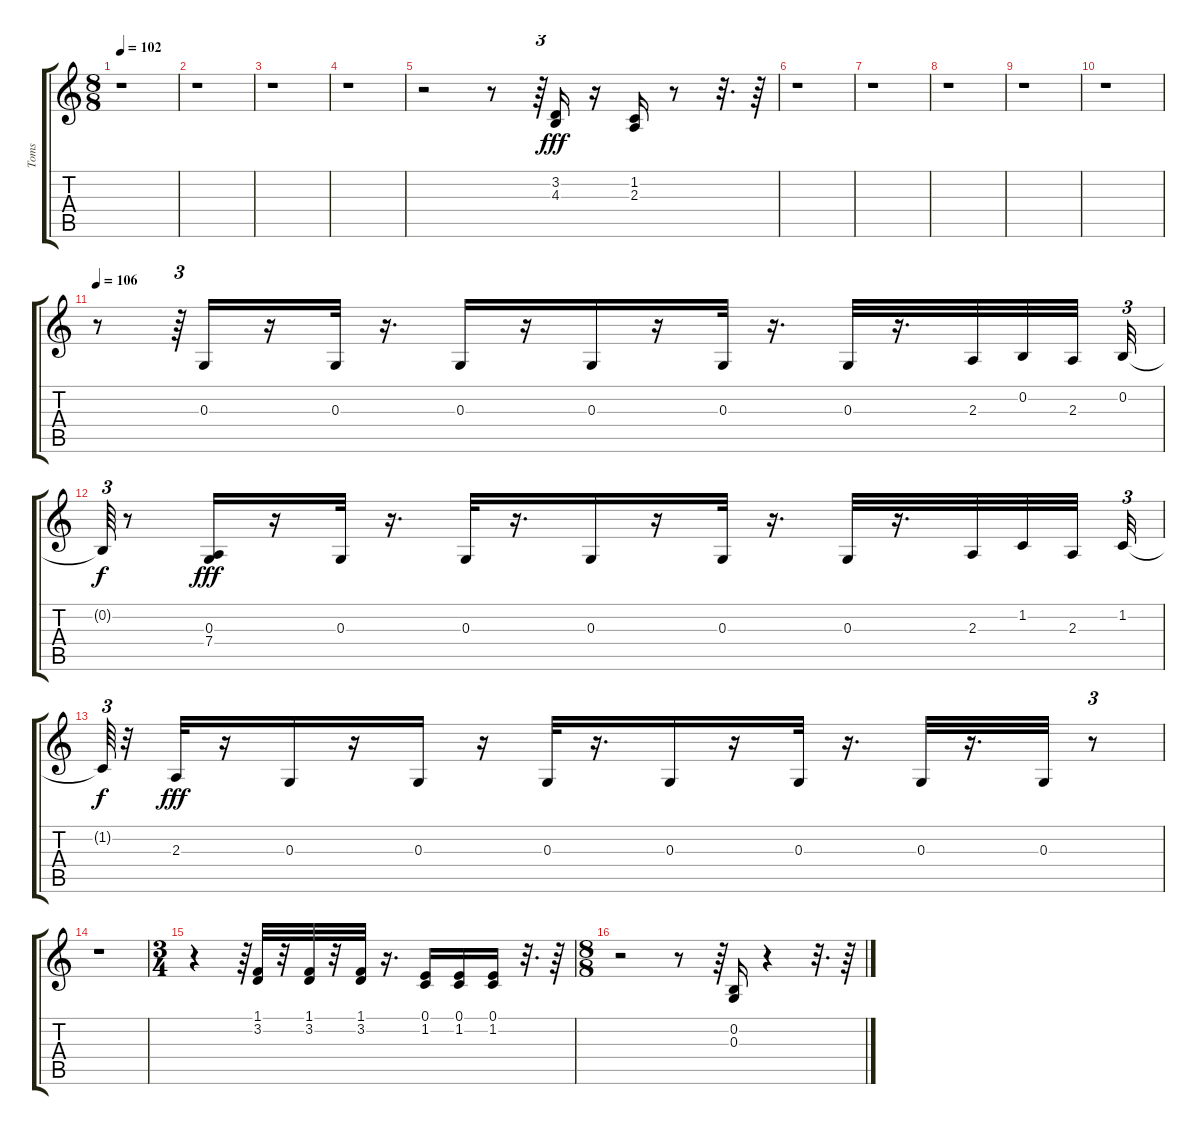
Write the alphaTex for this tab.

\track ("Toms" "Toms") {instrument melodictom}
\staff {score tabs}
\tuning (E4 B3 G3 D3 A2 E2) {hide}
\ts (8 8)
\tempo 102
\clef g2
\ks c
r.1{dy fff} |
r.1 |
r.1 |
r.1 |
r.2 r.8 r.64{tu (3 2)} (3.2 4.3).16 r.16 (1.2 2.3).16 r.8 r.32{d} r.64 |
r.1 |
r.1 |
r.1 |
r.1 |
r.1 |
\tempo 106
r.8 r.64{tu (3 2)} 0.3.16 r.16 0.3.32 r.16{d} 0.3.16 r.16 0.3.16 r.16 0.3.32 r.16{d} 0.3.32 r.16{d} 2.3.32 0.2.32 2.3.32{beam splitsecondary} 0.2.32{tu (3 2)} |
0.2{t}.64{tu (3 2) dy f} r.8 (0.3 7.4).16{dy fff} r.16 0.3.32 r.16{d} 0.3.32 r.16{d} 0.3.16 r.16 0.3.32 r.16{d} 0.3.32 r.16{d} 2.3.32 1.2.32 2.3.32{beam splitsecondary} 1.2.32{tu (3 2)} |
1.2{t}.64{tu (3 2) dy f} r.32 2.3.32{dy fff} r.16 0.3.16 r.16 0.3.16 r.16 0.3.32 r.16{d} 0.3.16 r.16 0.3.32 r.16{d} 0.3.32 r.16{d} 0.3.32 r.8{tu (3 2)} |
r.1 |
\ts (3 4)
r.4 r.64{tu (3 2)} (1.1 3.2).32 r.32 (1.1 3.2).32 r.32 (1.1 3.2).32 r.16{d} (0.1 1.2).16 (0.1 1.2).16 (0.1 1.2).16 r.32{d} r.64 |
\ts (8 8)
r.2 r.8 r.64{tu (3 2)} (0.2 0.3).16 r.4 r.32{d} r.64
